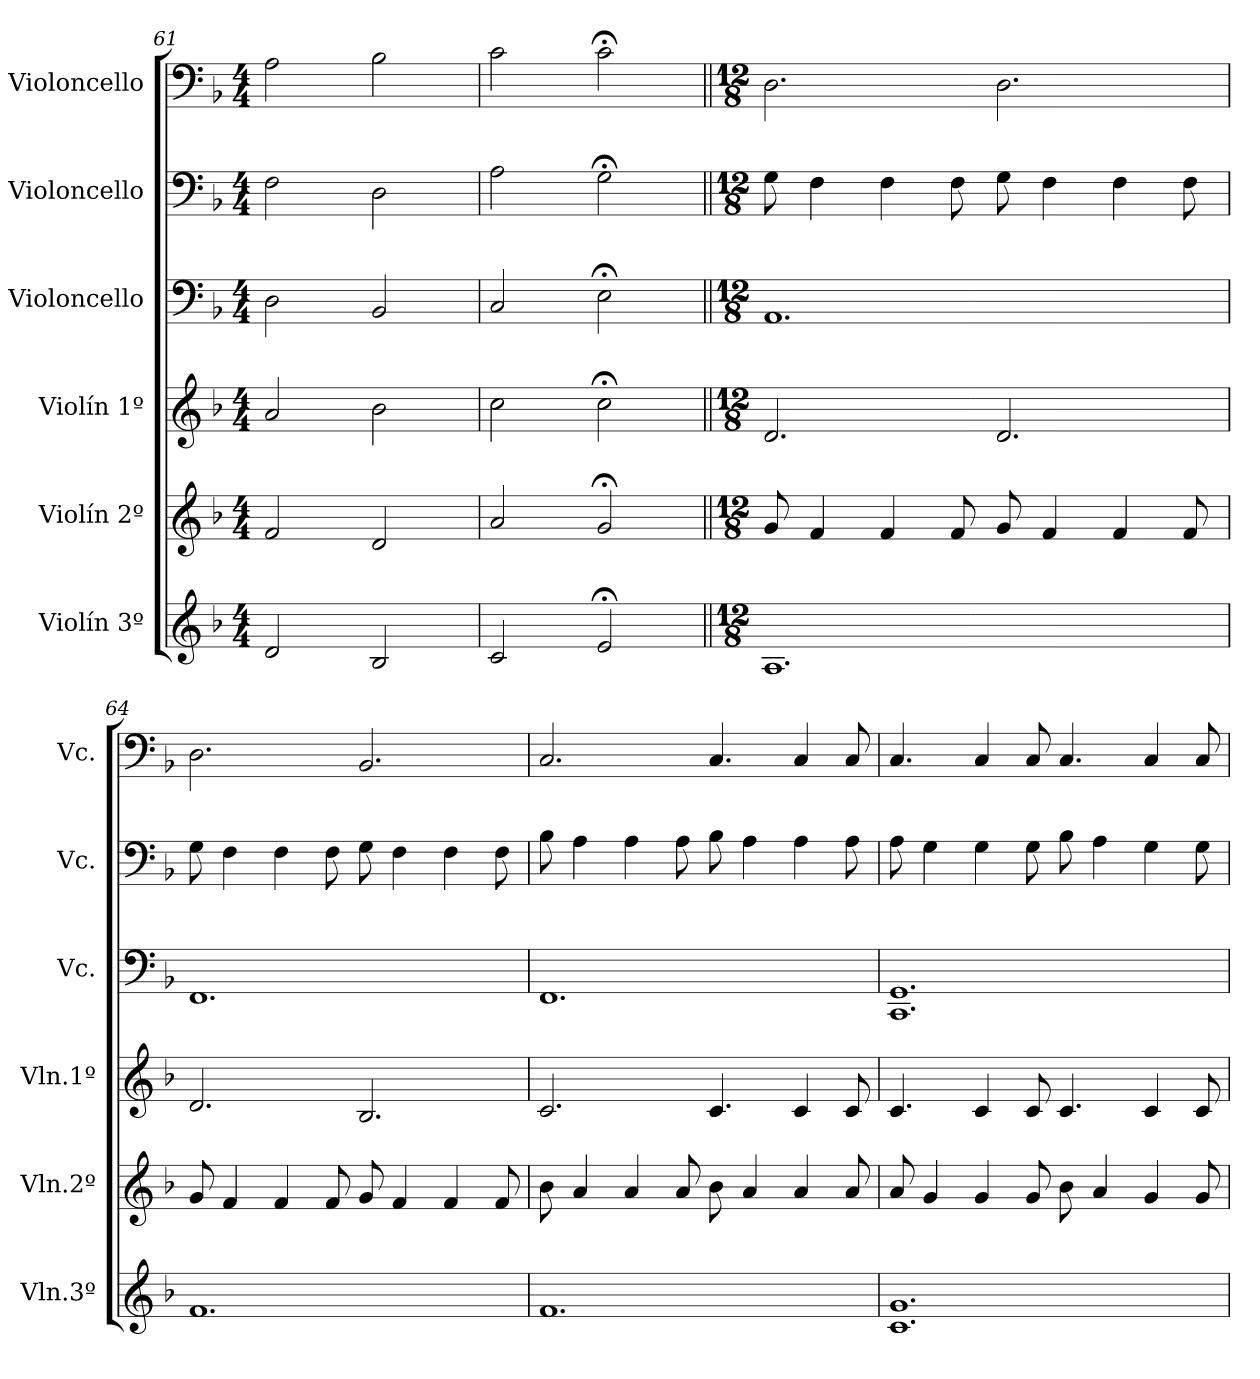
**kern	**kern	**kern	**kern	**kern	**kern
*part6	*part5	*part4	*part3	*part2	*part1
*staff6	*staff5	*staff4	*staff3	*staff2	*staff1
*I"Violín 3º	*I"Violín 2º	*I"Violín 1º	*I"Violoncello	*I"Violoncello	*I"Violoncello
*I'Vln.3º	*I'Vln.2º	*I'Vln.1º	*I'Vc.	*I'Vc.	*I'Vc.
*clefG2	*clefG2	*clefG2	*clefF4	*clefF4	*clefF4
*k[b-]	*k[b-]	*k[b-]	*k[b-]	*k[b-]	*k[b-]
*M4/4	*M4/4	*M4/4	*M4/4	*M4/4	*M4/4
=61	=61	=61	=61	=61	=61
2d/	2f/	2a/	2D\	2F\	2A\
2B-/	2d/	2b-\	2BB-/	2D\	2B-\
=62	=62	=62	=62	=62	=62
2c/	2a/	2cc\	2C/	2A\	2c\
2e;</	2g;</	2cc;<\	2E;<\	2G;<\	2c;<\
!!LO:LB:g=z
=63||	=63||	=63||	=63||	=63||	=63||
*M12/8	*M12/8	*M12/8	*M12/8	*M12/8	*M12/8
*	*	*	*	*	*MM120
1.A	8g/	2.d/	1.AA	8G\	2.D\
.	4f/	.	.	4F\	.
.	4f/	.	.	4F\	.
.	8f/	.	.	8F\	.
.	8g/	2.d/	.	8G\	2.D\
.	4f/	.	.	4F\	.
.	4f/	.	.	4F\	.
.	8f/	.	.	8F\	.
=64	=64	=64	=64	=64	=64
1.f	8g/	2.d/	1.FF	8G\	2.D\
.	4f/	.	.	4F\	.
.	4f/	.	.	4F\	.
.	8f/	.	.	8F\	.
.	8g/	2.B-/	.	8G\	2.BB-/
.	4f/	.	.	4F\	.
.	4f/	.	.	4F\	.
.	8f/	.	.	8F\	.
=65	=65	=65	=65	=65	=65
1.f	8b-\	2.c/	1.FF	8B-\	2.C/
.	4a/	.	.	4A\	.
.	4a/	.	.	4A\	.
.	8a/	.	.	8A\	.
.	8b-\	4.c/	.	8B-\	4.C/
.	4a/	.	.	4A\	.
.	4a/	4c/	.	4A\	4C/
.	8a/	8c/	.	8A\	8C/
=66	=66	=66	=66	=66	=66
1.c 1.g	8a/	4.c/	1.CC 1.GG	8A\	4.C/
.	4g/	.	.	4G\	.
.	4g/	4c/	.	4G\	4C/
.	8g/	8c/	.	8G\	8C/
.	8b-\	4.c/	.	8B-\	4.C/
.	4a/	.	.	4A\	.
.	4g/	4c/	.	4G\	4C/
.	8g/	8c/	.	8G\	8C/
=	=	=	=	=	=
*-	*-	*-	*-	*-	*-
